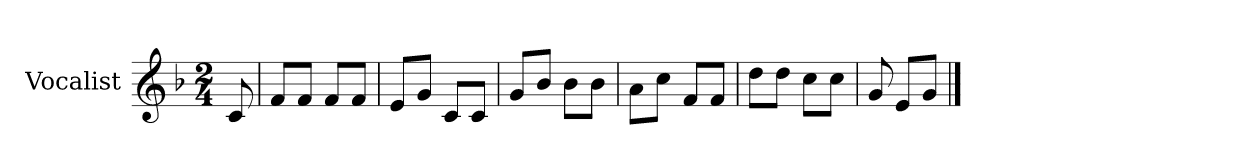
**kern
*part1
*staff1
*I"Vocalist
*k[b-]
*F:
*M2/4
=
8c
=1
8fL
8fJ
8fL
8fJ
=2
8eL
8gJ
8cL
8cJ
=3
8gL
8b-J
8b-L
8b-J
=4
8aL
8ccJ
8fL
8fJ
=5
8ddL
8ddJ
8ccL
8ccJ
=6
8g
8eL
8gJ
==
*-
